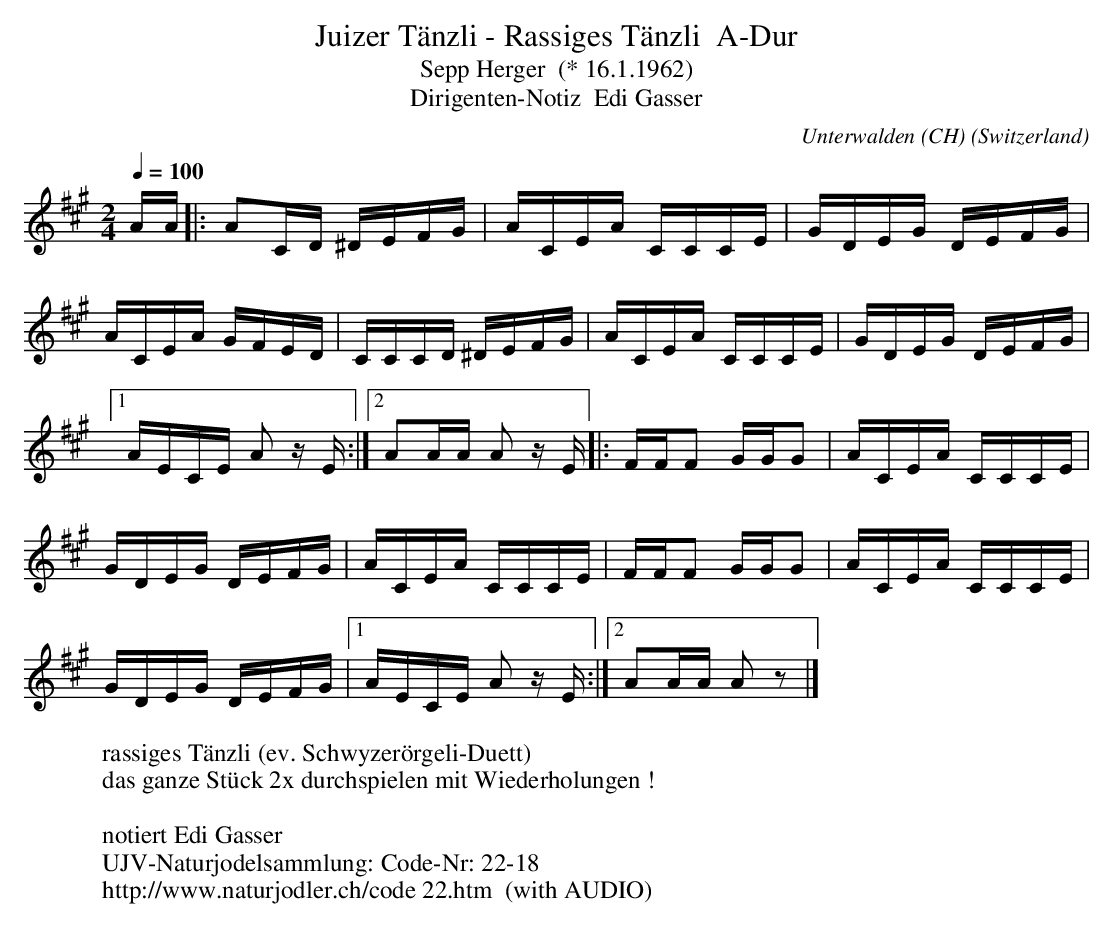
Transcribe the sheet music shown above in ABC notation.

X:1
T:Juizer Tänzli - Rassiges Tänzli  A-Dur
T:Sepp Herger  (* 16.1.1962)
T:Dirigenten-Notiz  Edi Gasser
C:Unterwalden (CH)
L:1/16
Q:1/4=100
O:Switzerland
M:2/4
K:A major
AA |: A2CD ^DEFG | ACEA CCCE | GDEG DEFG |
ACEA GFED | CCCD ^DEFG | ACEA CCCE | GDEG DEFG |1
AECE A2 zE :|2 A2AA A2 zE |: FFF2 GGG2 | ACEA CCCE |
GDEG DEFG | ACEA CCCE | FFF2 GGG2 | ACEA CCCE |
GDEG DEFG |1 AECE A2 zE :|2 A2AA A2z2 |]
W: rassiges Tänzli (ev. Schwyzerörgeli-Duett)
W: das ganze Stück 2x durchspielen mit Wiederholungen !
W:
W:notiert Edi Gasser %, nach Angaben von Sepp
W:UJV-Naturjodelsammlung: Code-Nr: 22-18
W:http://www.naturjodler.ch/code 22.htm  (with AUDIO)
